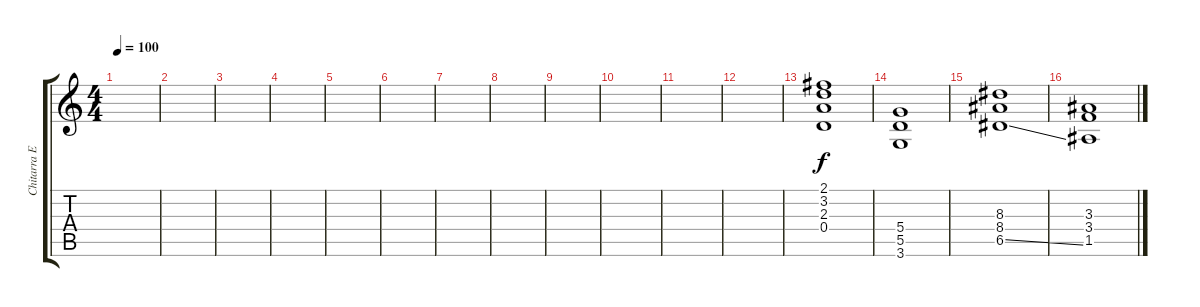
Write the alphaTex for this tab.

\track ("Chitarra Elettrica" "Chitarra E") {instrument overdrivenguitar}
\staff {score tabs}
\tuning (E4 B3 G3 D3 A2 E2) {hide}
\ts (4 4)
\tempo 100
\clef g2
\ks c
|
|
|
|
|
|
|
|
|
|
|
|
(2.1 3.2 2.3 0.4).1 |
(5.4 5.5 3.6).1 |
(8.3 8.4 6.5{ss}).1 |
(3.3 3.4 1.5).1
